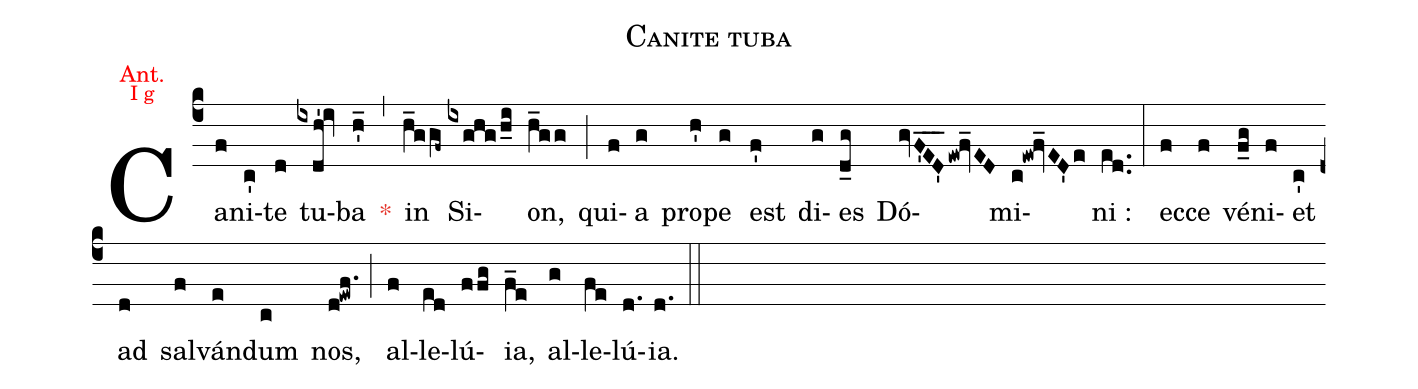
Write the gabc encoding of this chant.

name:Canite tuba;
office-part:Antiphona;
annotation: {\color{red}\footnotesize Ant.};
annotation: {\color{red}\scriptsize I g};
%%
(c4) Ca(f)ni(c')te(d) tu(ixdh'!iv)ba(h'_) <c>*</c>(,) in(h_ggf~) Si(ixghg/h_i)on,(h_gg) (;) qui(f)a(g) pro(h')pe(g) est(f') di(g)es(d_g) Dó(gvF'ED'___ew!fv_ED)mi(c!ew!fv_ED'e)ni :(ed..) (:) ec(f)ce(f) vé(f_g)ni(f)et(c') ad(d) sal(f)ván(e)dum(c) nos,(d!ewf.) (;) al(f)le(ed)lú(ffg){ia},(f_e) al(g)le(fe)lú(d.){ia}.(d.) (::)
